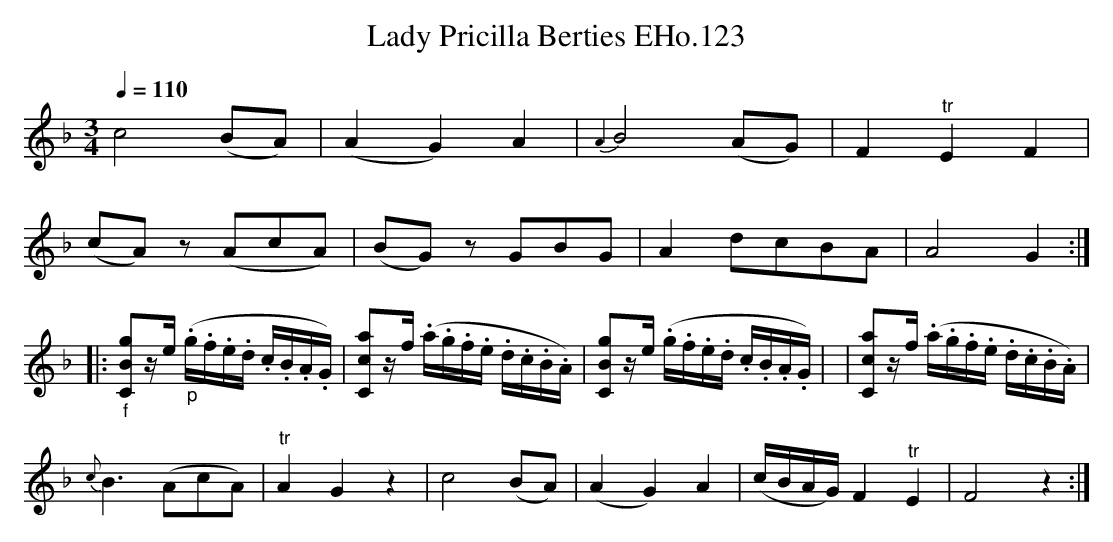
X:1
T:Lady Pricilla Berties EHo.123
M:3/4
L:1/8
Q:1/4=110
K:F
c4(BA)|(A2G2)A2|{A2}B4(AG)|F2"^tr"E2F2|
(cA)z (AcA)|(BG) z GBG|A2dcBA|A4G2:|
|:"_f"[gBC]z/e/ "_p"(.g/.f/.e/.d/ .c/.B/.A/.G/)|[acC]z/f/ (.a/.g/.f/.e/ .d/.c/.B/.A/)|[gBC]z/e/ (.g/.f/.e/.d/ .c/.B/.A/.G/)|)|[acC]z/f/ (.a/.g/.f/.e/ .d/.c/.B/.A/)|
{c}B3 (AcA)|"^tr"A2G2z2|c4(BA)|(A2G2)A2|(c/B/A/G/)F2"^tr"E2|F4z2:|
